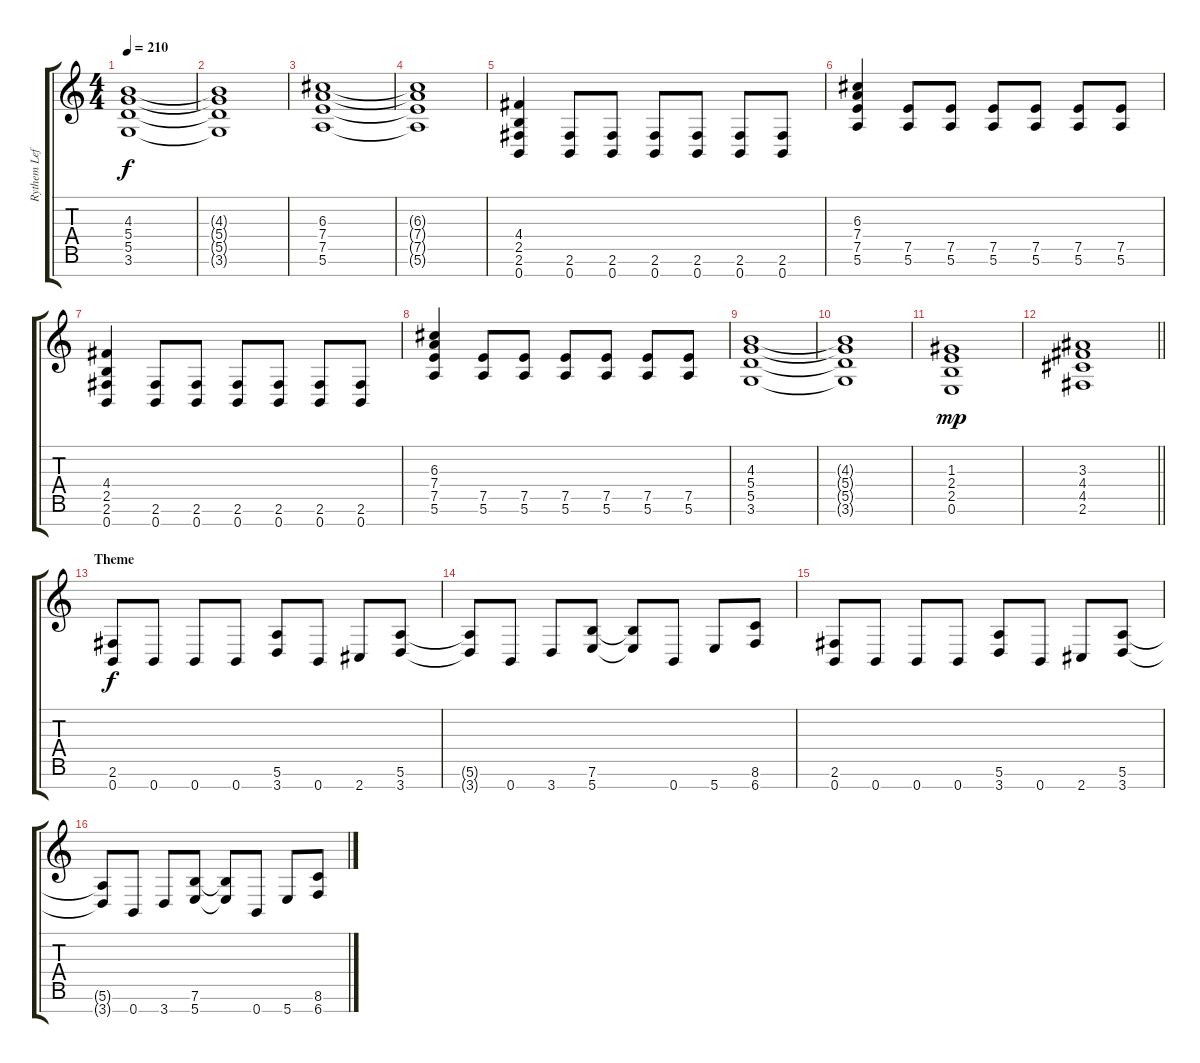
\track ("Rythem Left" "Rythem Lef") {instrument distortionguitar}
\staff {score tabs}
\tuning (E4 B3 G3 D3 A2 E2 B1) {hide}
\ts (4 4)
\tempo 210
\clef g2
\ks c
(4.3 5.4 5.5 3.6).1{dy f} |
(4.3{t} 5.4{t} 5.5{t} 3.6{t}).1 |
(6.3 7.4 7.5 5.6).1 |
(6.3{t} 7.4{t} 7.5{t} 5.6{t}).1 |
(4.4 2.5 2.6 0.7).4 (2.6 0.7).8 (2.6 0.7).8 (2.6 0.7).8 (2.6 0.7).8 (2.6 0.7).8 (2.6 0.7).8 |
(6.3 7.4 7.5 5.6).4 (7.5 5.6).8 (7.5 5.6).8 (7.5 5.6).8 (7.5 5.6).8 (7.5 5.6).8 (7.5 5.6).8 |
(4.4 2.5 2.6 0.7).4 (2.6 0.7).8 (2.6 0.7).8 (2.6 0.7).8 (2.6 0.7).8 (2.6 0.7).8 (2.6 0.7).8 |
(6.3 7.4 7.5 5.6).4 (7.5 5.6).8 (7.5 5.6).8 (7.5 5.6).8 (7.5 5.6).8 (7.5 5.6).8 (7.5 5.6).8 |
(4.3 5.4 5.5 3.6).1 |
(4.3{t} 5.4{t} 5.5{t} 3.6{t}).1 |
(1.3 2.4 2.5 0.6).1{dy mp} |
\barLineRight lightlight
(3.3 4.4 4.5 2.6).1 |
\section ("" "Theme")
(2.6 0.7).8{dy f} 0.7.8 0.7.8 0.7.8 (5.6 3.7).8 0.7.8 2.7.8 (5.6 3.7).8 |
(5.6{t} 3.7{t}).8 0.7.8 3.7.8 (7.6 5.7).8 (7.6{t} 5.7{t}).8 0.7.8 5.7.8 (8.6 6.7).8 |
(2.6 0.7).8 0.7.8 0.7.8 0.7.8 (5.6 3.7).8 0.7.8 2.7.8 (5.6 3.7).8 |
(5.6{t} 3.7{t}).8 0.7.8 3.7.8 (7.6 5.7).8 (7.6{t} 5.7{t}).8 0.7.8 5.7.8 (8.6 6.7).8
